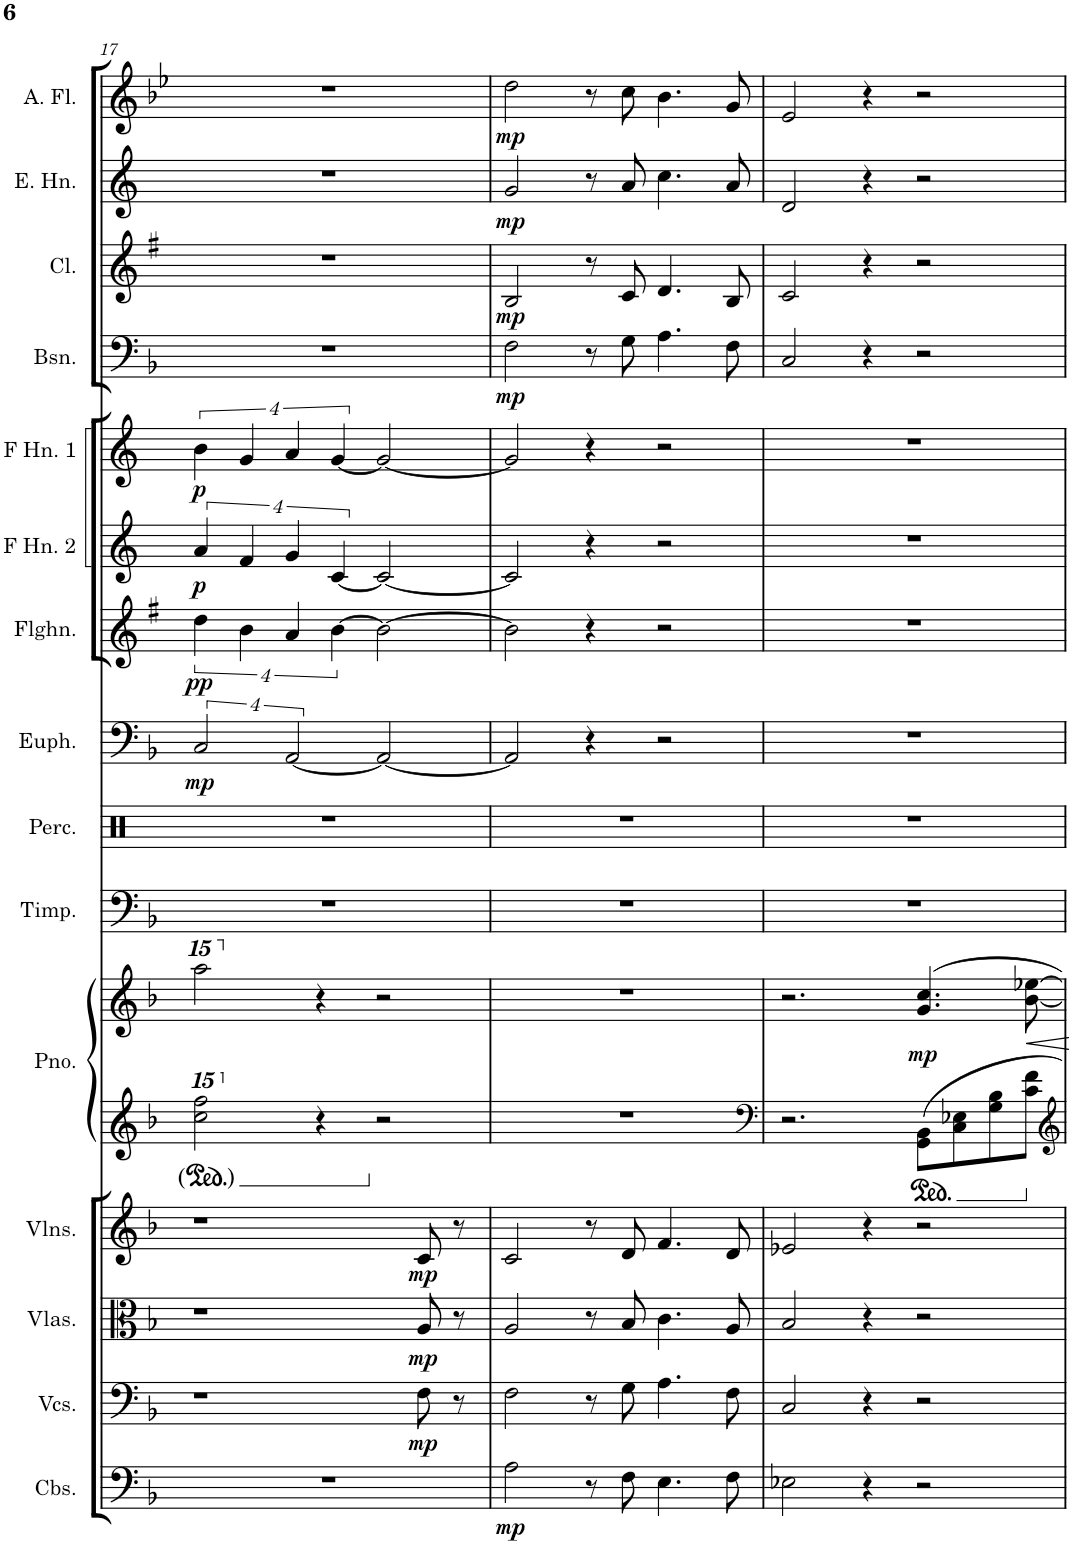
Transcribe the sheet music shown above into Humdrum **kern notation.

**kern	**dynam	**kern	**dynam	**kern	**dynam	**kern	**dynam	**kern	**kern	**dynam	**kern	**kern	**kern	**dynam	**kern	**dynam	**kern	**dynam	**kern	**dynam	**kern	**dynam	**kern	**dynam	**kern	**dynam	**kern	**dynam
*part15	*part15	*part14	*part14	*part13	*part13	*part12	*part12	*part11	*part11	*part11	*part10	*part9	*part8	*part8	*part7	*part7	*part6	*part6	*part5	*part5	*part4	*part4	*part3	*part3	*part2	*part2	*part1	*part1
*staff16	*staff16	*staff15	*staff15	*staff14	*staff14	*staff13	*staff13	*staff12	*staff11	*staff11/12	*staff10	*staff9	*staff8	*staff8	*staff7	*staff7	*staff6	*staff6	*staff5	*staff5	*staff4	*staff4	*staff3	*staff3	*staff2	*staff2	*staff1	*staff1
*I"Contrabasses	*	*I"Violoncellos	*	*I"Violas	*	*I"Violins	*	*I"Grand Piano	*	*	*I"Timpani	*I"Percussion	*I"Euphonium	*	*I"Flugelhorn	*	*I"Horn in F 2	*	*I"Horn in F 1	*	*I"Bassoon	*	*I"Clarinet	*	*I"English Horn	*	*I"Alto Flute	*
*I'Cbs.	*	*I'Vcs.	*	*I'Vlas.	*	*I'Vlns.	*	*I'Pno.	*	*	*I'Timp.	*I'Perc.	*I'Euph.	*	*I'Flghn.	*	*	*	*	*	*I'Bsn.	*	*I'Cl.	*	*I'E. Hn.	*	*I'A. Fl.	*
!!LO:PB:g=z
*clefF4	*	*clefF4	*	*clefC3	*	*clefG2	*	*clefF4	*clefG2	*	*clefF4	*clefX	*clefF4	*	*clefG2	*	*clefG2	*	*clefG2	*	*clefF4	*	*clefG2	*	*clefG2	*	*clefG2	*
*Trd7c12	*	*	*	*	*	*	*	*	*	*	*	*	*	*	*Trd1c2	*	*Trd4c7	*	*Trd4c7	*	*	*	*Trd1c2	*	*Trd4c7	*	*Trd3c5	*
*k[b-]	*	*k[b-]	*	*k[b-]	*	*k[b-]	*	*k[b-]	*k[b-]	*	*k[b-]	*k[]	*k[b-]	*	*k[f#]	*	*k[]	*	*k[]	*	*k[b-]	*	*k[f#]	*	*k[]	*	*k[b-e-]	*
*M5/4	*	*M5/4	*	*M5/4	*	*M5/4	*	*M5/4	*M5/4	*	*M5/4	*M5/4	*M5/4	*	*M5/4	*	*M5/4	*	*M5/4	*	*M5/4	*	*M5/4	*	*M5/4	*	*M5/4	*
*	*	*	*	*	*	*	*	*15ma	*	*	*	*	*	*	*	*	*	*	*	*	*	*	*	*	*	*	*	*
*	*	*	*	*	*	*	*	*	*15ma	*	*	*	*	*	*	*	*	*	*	*	*	*	*	*	*	*	*	*
=17	=17	=17	=17	=17	=17	=17	=17	=17	=17	=17	=17	=17	=17	=17	=17	=17	=17	=17	=17	=17	=17	=17	=17	=17	=17	=17	=17	=17
!	!	!	!	!	!	!	!	!	!	!	!	!	!	!LO:DY:b	!	!LO:DY:b	!	!LO:DY:b	!	!LO:DY:b	!	!	!	!	!	!	!	!
4%5r	.	1r	.	1r	.	1r	.	2cccc\ 2ffff\	2aaaa\	.	4%5r	4%5r	8%3C/	mp	16%3dd\	pp	16%3a/	p	16%3b\	p	4%5r	.	4%5r	.	4%5r	.	4%5r	.
.	.	.	.	.	.	.	.	.	.	.	.	.	.	.	16%3b\	.	16%3f/	.	16%3g/	.	.	.	.	.	.	.	.	.
.	.	.	.	.	.	.	.	.	.	.	.	.	[8%3AA/	.	16%3a/	.	16%3g/	.	16%3a/	.	.	.	.	.	.	.	.	.
*	*	*	*	*	*	*	*	*X15ma	*	*	*	*	*	*	*	*	*	*	*	*	*	*	*	*	*	*	*	*
*	*	*	*	*	*	*	*	*	*X15ma	*	*	*	*	*	*	*	*	*	*	*	*	*	*	*	*	*	*	*
.	.	.	.	.	.	.	.	4r	4r	.	.	.	.	.	.	.	.	.	.	.	.	.	.	.	.	.	.	.
.	.	.	.	.	.	.	.	.	.	.	.	.	.	.	[16%3b\	.	[16%3c/	.	[16%3g/	.	.	.	.	.	.	.	.	.
.	.	.	.	.	.	.	.	2r	2r	.	.	.	2AA/_	.	2b\_	.	2c/_	.	2g/_	.	.	.	.	.	.	.	.	.
!	!	!	!LO:DY:b	!	!LO:DY:b	!	!LO:DY:b	!	!	!	!	!	!	!	!	!	!	!	!	!	!	!	!	!	!	!	!	!
.	.	8F\	mp	8A/	mp	8c/	mp	.	.	.	.	.	.	.	.	.	.	.	.	.	.	.	.	.	.	.	.	.
.	.	8r	.	8r	.	8r	.	.	.	.	.	.	.	.	.	.	.	.	.	.	.	.	.	.	.	.	.	.
=18	=18	=18	=18	=18	=18	=18	=18	=18	=18	=18	=18	=18	=18	=18	=18	=18	=18	=18	=18	=18	=18	=18	=18	=18	=18	=18	=18	=18
!	!LO:DY:b	!	!	!	!	!	!	!	!	!	!	!	!	!	!	!	!	!	!	!	!	!LO:DY:b	!	!LO:DY:b	!	!LO:DY:b	!	!LO:DY:b
2A\	mp	2F\	.	2A/	.	2c/	.	4%5r	4%5r	.	4%5r	4%5r	2AA/]	.	2b\]	.	2c/]	.	2g/]	.	2F\	mp	2B/	mp	2g/	mp	2dd\	mp
8r	.	8r	.	8r	.	8r	.	.	.	.	.	.	4r	.	4r	.	4r	.	4r	.	8r	.	8r	.	8r	.	8r	.
8F\	.	8G\	.	8B-/	.	8d/	.	.	.	.	.	.	.	.	.	.	.	.	.	.	8G\	.	8c/	.	8a/	.	8cc\	.
4.E\	.	4.A\	.	4.c\	.	4.f/	.	.	.	.	.	.	2r	.	2r	.	2r	.	2r	.	4.A\	.	4.d/	.	4.cc\	.	4.b-\	.
8F\	.	8F\	.	8A/	.	8d/	.	.	.	.	.	.	.	.	.	.	.	.	.	.	8F\	.	8B/	.	8a/	.	8g/	.
=19	=19	=19	=19	=19	=19	=19	=19	=19	=19	=19	=19	=19	=19	=19	=19	=19	=19	=19	=19	=19	=19	=19	=19	=19	=19	=19	=19	=19
*	*	*	*	*	*	*	*	*clefF4	*	*	*	*	*	*	*	*	*	*	*	*	*	*	*	*	*	*	*	*
2E-X\	.	2C/	.	2B-/	.	2e-X/	.	2.r	2.r	.	4%5r	4%5r	4%5r	.	4%5r	.	4%5r	.	4%5r	.	2C/	.	2c/	.	2d/	.	2e-/	.
4r	.	4r	.	4r	.	4r	.	.	.	.	.	.	.	.	.	.	.	.	.	.	4r	.	4r	.	4r	.	4r	.
!	!	!	!	!	!	!	!	!	!	!LO:DY:b	!	!	!	!	!	!	!	!	!	!	!	!	!	!	!	!	!	!
2r	.	2r	.	2r	.	2r	.	8GG\ 8BB-\L	4.g/ 4.cc/	mp	.	.	.	.	.	.	.	.	.	.	2r	.	2r	.	2r	.	2r	.
.	.	.	.	.	.	.	.	8C\ 8E-X\	.	.	.	.	.	.	.	.	.	.	.	.	.	.	.	.	.	.	.	.
.	.	.	.	.	.	.	.	8G\ 8B-\	.	.	.	.	.	.	.	.	.	.	.	.	.	.	.	.	.	.	.	.
.	.	.	.	.	.	.	.	8c\ 8f\J	[8b-\ [8ee-X\	.	.	.	.	.	.	.	.	.	.	.	.	.	.	.	.	.	.	.
=	=	=	=	=	=	=	=	=	=	=	=	=	=	=	=	=	=	=	=	=	=	=	=	=	=	=	=	=
*-	*-	*-	*-	*-	*-	*-	*-	*-	*-	*-	*-	*-	*-	*-	*-	*-	*-	*-	*-	*-	*-	*-	*-	*-	*-	*-	*-	*-
